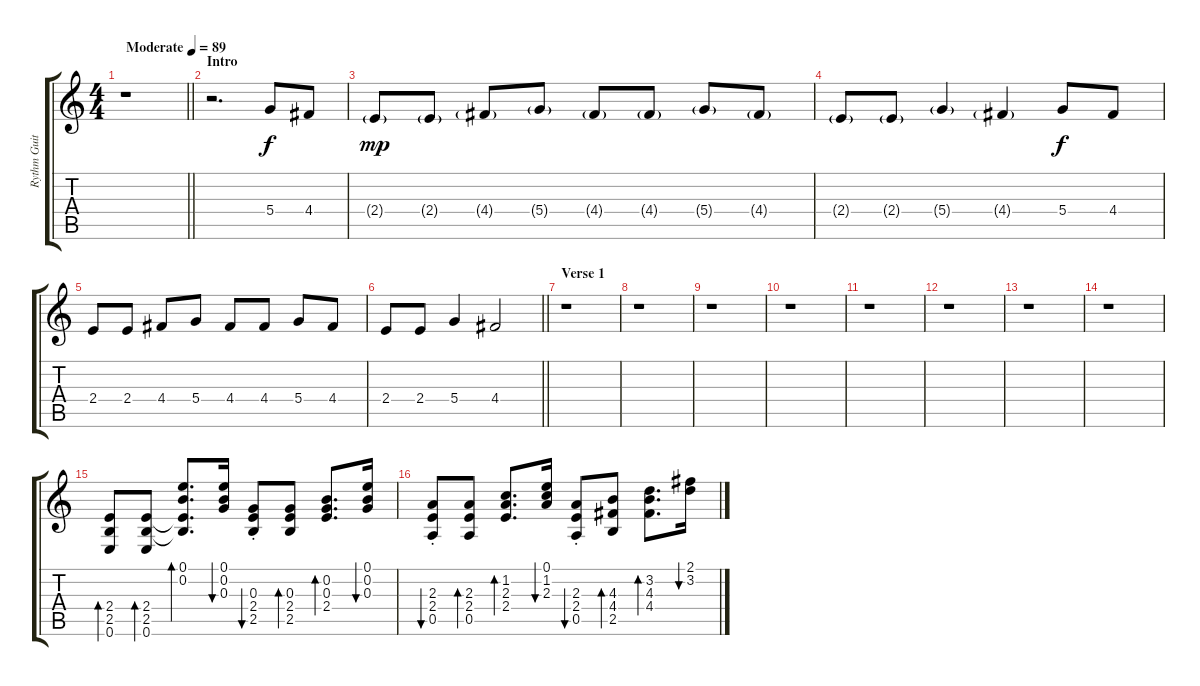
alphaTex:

\track ("Rythm Guitar" "Rythm Guit") {instrument electricguitarclean}
\staff {score tabs}
\tuning (E4 B3 G3 D3 A2 E2) {hide}
\ts (4 4)
\tempo (89 "Moderate")
\clef g2
\barLineRight lightlight
\ks c
r.1{dy f instrument electricguitarclean} |
\section ("" "Intro")
r.2{d} 5.4.8 4.4.8 |
2.4{g}.8{dy mp} 2.4{g}.8 4.4{g}.8 5.4{g}.8 4.4{g}.8 4.4{g}.8 5.4{g}.8 4.4{g}.8 |
2.4{g}.8 2.4{g}.8 5.4{g}.4 4.4{g}.4 5.4.8{dy f} 4.4.8 |
2.4.8 2.4.8 4.4.8 5.4.8 4.4.8 4.4.8 5.4.8 4.4.8 |
\barLineRight lightlight
2.4.8 2.4.8 5.4.4 4.4.2 |
\section ("" "Verse 1")
r.1 |
r.1 |
r.1 |
r.1 |
r.1 |
r.1 |
r.1 |
r.1 |
(2.4 2.5 0.6).8{bd 30} (2.4 2.5 0.6).8{bd 30} (0.1 0.2 2.4{t} 2.5{t}).8{d bd 30} (0.1 0.2 0.3).16{bu 30} (0.3 2.4 2.5{st}).8{bu 30} (0.3 2.4 2.5).8{bd 30} (0.2 0.3 2.4).8{d bd 30} (0.1 0.2 0.3).16{bu 30} |
(2.3{st} 2.4 0.5).8{bu 30} (2.3 2.4 0.5).8{bd 30} (1.2 2.3 2.4).8{d bd 30} (0.1 1.2 2.3).16{bu 30} (2.3{st} 2.4 0.5).8{bu 30} (4.3 4.4 2.5).8{bd 30} (3.2 4.3 4.4).8{d bd 30} (2.1 3.2).16{bu 30}
